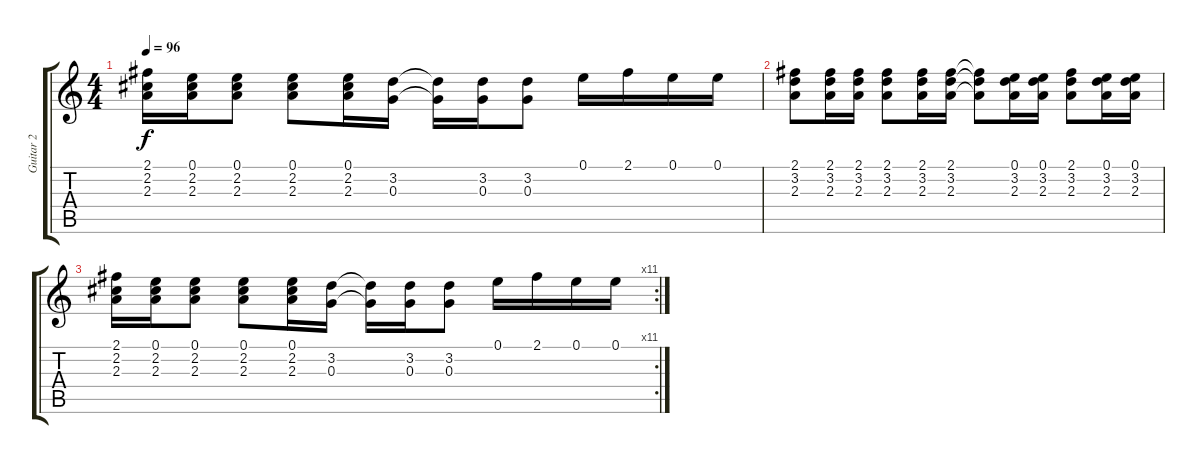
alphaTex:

\track ("Guitar 2" "Guitar 2") {instrument acousticguitarnylon}
\staff {score tabs}
\tuning (E4 B3 G3 D3 A2 E2) {hide}
\ts (4 4)
\tempo 96
\clef g2
\ks c
(2.1 2.2 2.3).16{dy f} (0.1 2.2 2.3).16 (0.1 2.2 2.3).8 (0.1 2.2 2.3).8 (0.1 2.2 2.3).16 (3.2 0.3).16 (3.2{t} 0.3{t}).16 (3.2 0.3).16 (3.2 0.3).8 0.1.16 2.1.16 0.1.16 0.1.16 |
(2.1 3.2 2.3).8 (2.1 3.2 2.3).16 (2.1 3.2 2.3).16 (2.1 3.2 2.3).8 (2.1 3.2 2.3).16 (2.1 3.2 2.3).16 (2.1{t} 3.2{t} 2.3{t}).8 (0.1 3.2 2.3).16 (0.1 3.2 2.3).16 (2.1 3.2 2.3).8 (0.1 3.2 2.3).16 (0.1 3.2 2.3).16 |
\rc 11
(2.1 2.2 2.3).16 (0.1 2.2 2.3).16 (0.1 2.2 2.3).8 (0.1 2.2 2.3).8 (0.1 2.2 2.3).16 (3.2 0.3).16 (3.2{t} 0.3{t}).16 (3.2 0.3).16 (3.2 0.3).8 0.1.16 2.1.16 0.1.16 0.1.16
